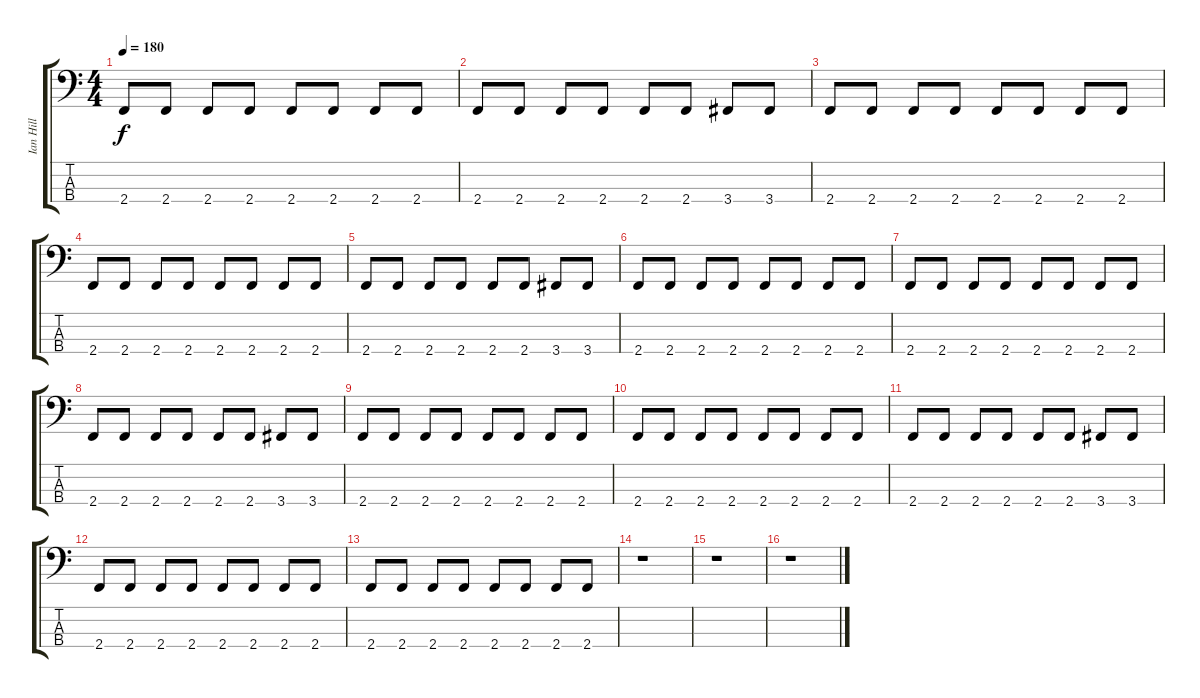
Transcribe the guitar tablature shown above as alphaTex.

\track ("Ian Hill" "Ian Hill") {instrument electricbasspick}
\staff {score tabs}
\tuning (Gb2 Eb2 Ab1 Eb1) {hide}
\ts (4 4)
\tempo 180
\clef f4
\ks c
2.4.8{dy f} 2.4.8 2.4.8 2.4.8 2.4.8 2.4.8 2.4.8 2.4.8 |
2.4.8 2.4.8 2.4.8 2.4.8 2.4.8 2.4.8 3.4.8 3.4.8 |
2.4.8 2.4.8 2.4.8 2.4.8 2.4.8 2.4.8 2.4.8 2.4.8 |
2.4.8 2.4.8 2.4.8 2.4.8 2.4.8 2.4.8 2.4.8 2.4.8 |
2.4.8 2.4.8 2.4.8 2.4.8 2.4.8 2.4.8 3.4.8 3.4.8 |
2.4.8 2.4.8 2.4.8 2.4.8 2.4.8 2.4.8 2.4.8 2.4.8 |
2.4.8 2.4.8 2.4.8 2.4.8 2.4.8 2.4.8 2.4.8 2.4.8 |
2.4.8 2.4.8 2.4.8 2.4.8 2.4.8 2.4.8 3.4.8 3.4.8 |
2.4.8 2.4.8 2.4.8 2.4.8 2.4.8 2.4.8 2.4.8 2.4.8 |
2.4.8 2.4.8 2.4.8 2.4.8 2.4.8 2.4.8 2.4.8 2.4.8 |
2.4.8 2.4.8 2.4.8 2.4.8 2.4.8 2.4.8 3.4.8 3.4.8 |
2.4.8 2.4.8 2.4.8 2.4.8 2.4.8 2.4.8 2.4.8 2.4.8 |
2.4.8 2.4.8 2.4.8 2.4.8 2.4.8 2.4.8 2.4.8 2.4.8 |
r.1 |
r.1 |
r.1
